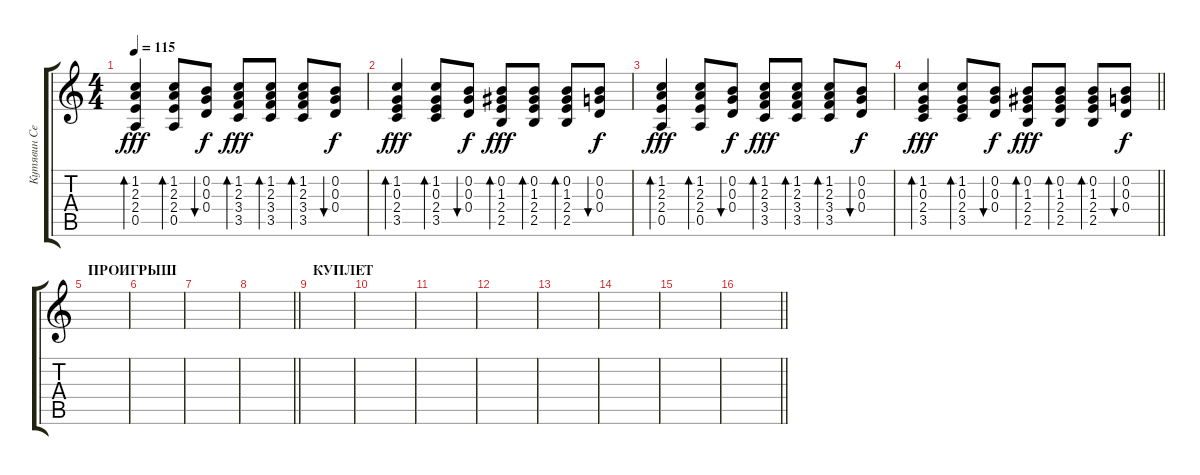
\track ("Кутявин Сергей" "Кутявин Се") {instrument distortionguitar}
\staff {score tabs}
\tuning (E4 B3 G3 D3 A2 E2) {hide}
\ts (4 4)
\tempo 115
\clef g2
\ks c
(1.2 2.3 2.4 0.5).4{bd 60 dy fff} (1.2 2.3 2.4 0.5).8{bd 60} (0.2 0.3 0.4).8{bu 60 dy f} (1.2 2.3 3.4 3.5).8{bd 60 dy fff} (1.2 2.3 3.4 3.5).8{bd 60} (1.2 2.3 3.4 3.5).8{bd 60} (0.2 0.3 0.4).8{bu 60 dy f} |
(1.2 0.3 2.4 3.5).4{bd 60 dy fff} (1.2 0.3 2.4 3.5).8{bd 60} (0.2 0.3 0.4).8{bu 60 dy f} (0.2 1.3 2.4 2.5).8{bd 60 dy fff} (0.2 1.3 2.4 2.5).8{bd 60} (0.2 1.3 2.4 2.5).8{bd 60} (0.2 0.3 0.4).8{bu 60 dy f} |
(1.2 2.3 2.4 0.5).4{bd 60 dy fff} (1.2 2.3 2.4 0.5).8{bd 60} (0.2 0.3 0.4).8{bu 60 dy f} (1.2 2.3 3.4 3.5).8{bd 60 dy fff} (1.2 2.3 3.4 3.5).8{bd 60} (1.2 2.3 3.4 3.5).8{bd 60} (0.2 0.3 0.4).8{bu 60 dy f} |
\barLineRight lightlight
(1.2 0.3 2.4 3.5).4{bd 60 dy fff} (1.2 0.3 2.4 3.5).8{bd 60} (0.2 0.3 0.4).8{bu 60 dy f} (0.2 1.3 2.4 2.5).8{bd 60 dy fff} (0.2 1.3 2.4 2.5).8{bd 60} (0.2 1.3 2.4 2.5).8{bd 60} (0.2 0.3 0.4).8{bu 60 dy f} |
\section ("" "ПРОИГРЫШ")
|
|
|
\barLineRight lightlight
|
\section ("" "КУПЛЕТ")
|
|
|
|
|
|
|
\barLineRight lightlight
